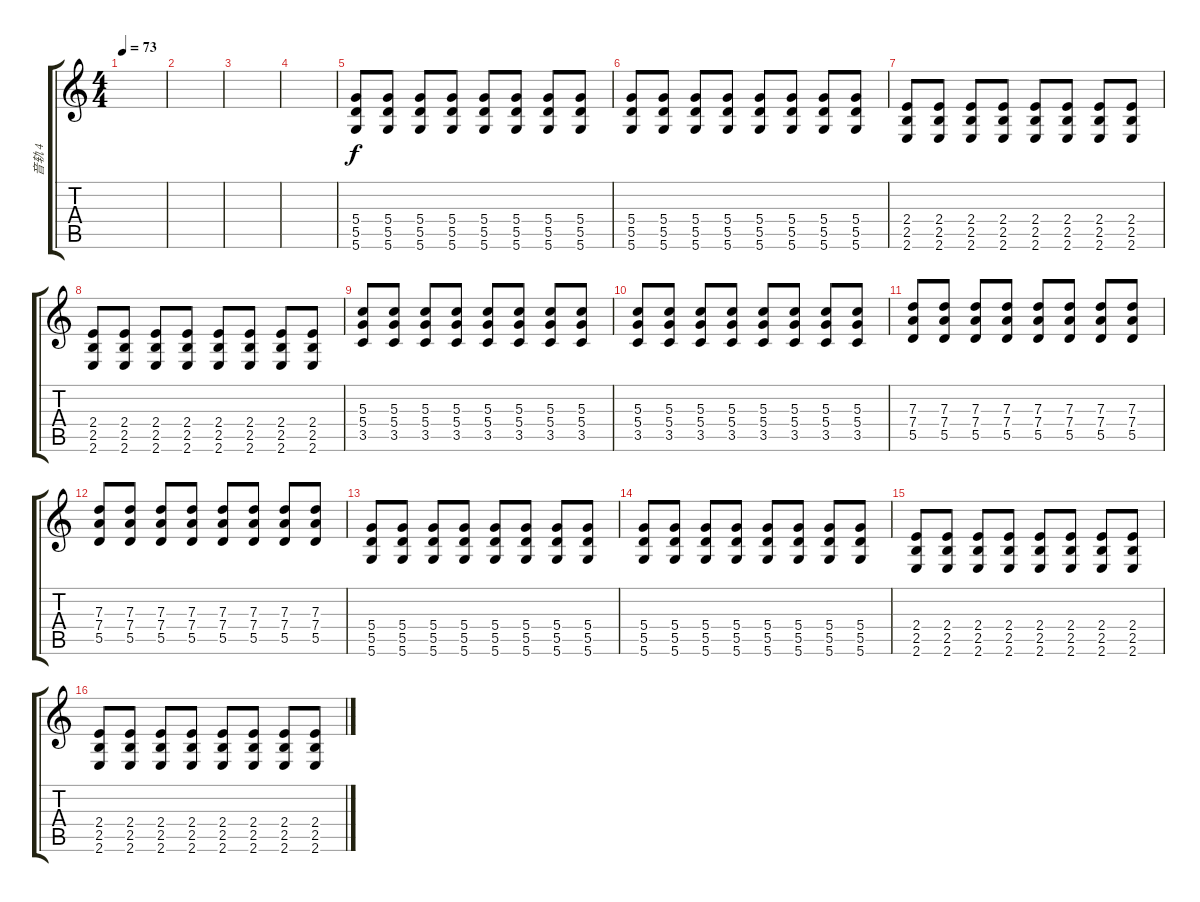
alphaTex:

\track ("音轨 4" "音轨 4") {instrument overdrivenguitar}
\staff {score tabs}
\tuning (E4 B3 G3 D3 A2 D2) {hide}
\ts (4 4)
\tempo 73
\clef g2
\ks c
|
|
|
|
(5.4 5.5 5.6).8 (5.4 5.5 5.6).8 (5.4 5.5 5.6).8 (5.4 5.5 5.6).8 (5.4 5.5 5.6).8 (5.4 5.5 5.6).8 (5.4 5.5 5.6).8 (5.4 5.5 5.6).8 |
(5.4 5.5 5.6).8 (5.4 5.5 5.6).8 (5.4 5.5 5.6).8 (5.4 5.5 5.6).8 (5.4 5.5 5.6).8 (5.4 5.5 5.6).8 (5.4 5.5 5.6).8 (5.4 5.5 5.6).8 |
(2.4 2.5 2.6).8 (2.4 2.5 2.6).8 (2.4 2.5 2.6).8 (2.4 2.5 2.6).8 (2.4 2.5 2.6).8 (2.4 2.5 2.6).8 (2.4 2.5 2.6).8 (2.4 2.5 2.6).8 |
(2.4 2.5 2.6).8 (2.4 2.5 2.6).8 (2.4 2.5 2.6).8 (2.4 2.5 2.6).8 (2.4 2.5 2.6).8 (2.4 2.5 2.6).8 (2.4 2.5 2.6).8 (2.4 2.5 2.6).8 |
(5.3 5.4 3.5).8 (5.3 5.4 3.5).8 (5.3 5.4 3.5).8 (5.3 5.4 3.5).8 (5.3 5.4 3.5).8 (5.3 5.4 3.5).8 (5.3 5.4 3.5).8 (5.3 5.4 3.5).8 |
(5.3 5.4 3.5).8 (5.3 5.4 3.5).8 (5.3 5.4 3.5).8 (5.3 5.4 3.5).8 (5.3 5.4 3.5).8 (5.3 5.4 3.5).8 (5.3 5.4 3.5).8 (5.3 5.4 3.5).8 |
(7.3 7.4 5.5).8 (7.3 7.4 5.5).8 (7.3 7.4 5.5).8 (7.3 7.4 5.5).8 (7.3 7.4 5.5).8 (7.3 7.4 5.5).8 (7.3 7.4 5.5).8 (7.3 7.4 5.5).8 |
(7.3 7.4 5.5).8 (7.3 7.4 5.5).8 (7.3 7.4 5.5).8 (7.3 7.4 5.5).8 (7.3 7.4 5.5).8 (7.3 7.4 5.5).8 (7.3 7.4 5.5).8 (7.3 7.4 5.5).8 |
(5.4 5.5 5.6).8 (5.4 5.5 5.6).8 (5.4 5.5 5.6).8 (5.4 5.5 5.6).8 (5.4 5.5 5.6).8 (5.4 5.5 5.6).8 (5.4 5.5 5.6).8 (5.4 5.5 5.6).8 |
(5.4 5.5 5.6).8 (5.4 5.5 5.6).8 (5.4 5.5 5.6).8 (5.4 5.5 5.6).8 (5.4 5.5 5.6).8 (5.4 5.5 5.6).8 (5.4 5.5 5.6).8 (5.4 5.5 5.6).8 |
(2.4 2.5 2.6).8 (2.4 2.5 2.6).8 (2.4 2.5 2.6).8 (2.4 2.5 2.6).8 (2.4 2.5 2.6).8 (2.4 2.5 2.6).8 (2.4 2.5 2.6).8 (2.4 2.5 2.6).8 |
(2.4 2.5 2.6).8 (2.4 2.5 2.6).8 (2.4 2.5 2.6).8 (2.4 2.5 2.6).8 (2.4 2.5 2.6).8 (2.4 2.5 2.6).8 (2.4 2.5 2.6).8 (2.4 2.5 2.6).8
